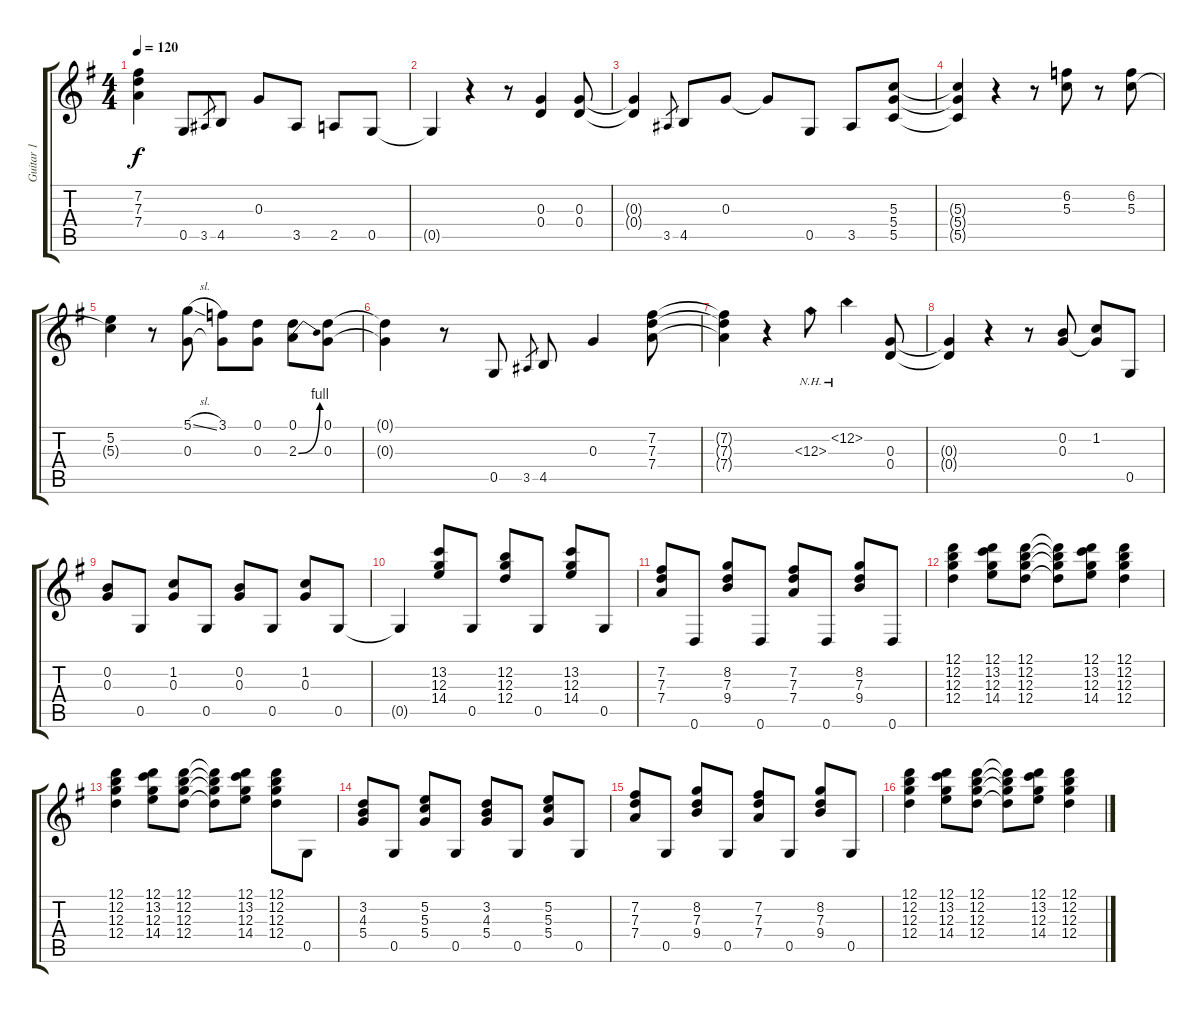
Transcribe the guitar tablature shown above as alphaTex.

\track ("Guitar 1" "Guitar 1") {instrument distortionguitar}
\staff {score tabs}
\tuning (D4 B3 G3 D3 G2 D2) {hide}
\ts (4 4)
\tempo 120
\clef g2
\ks g
(7.2 7.3{t} 7.4).4{dy f} 0.5.8 3.5.8{gr} 4.5.8 0.3.8 3.5.8 2.5.8 0.5.8 |
0.5{t}.4 r.4 r.8 (0.3 0.4).4 (0.3 0.4).8 |
(0.3{t} 0.4{t}).4 3.5.8{gr} 4.5.8 0.3.8 0.3{t}.8 0.5.8 3.5.8 (5.3 5.4 5.5).8 |
(5.3{t} 5.4{t} 5.5{t}).4 r.4 r.8 (6.2 5.3).8 r.8 (6.2 5.3).8 |
(5.2 5.3{t}).4 r.8 (5.1{sl} 0.3).8 (3.1 0.3{t}).8 (0.1 0.3).8 (0.1 2.3{be (bend 0 0 60 4)}).8 (0.1 0.3).8 |
(0.1{t} 0.3{t}).4 r.8 0.5.8 3.5.8{gr} 4.5.8 0.3.4 (7.2 7.3 7.4).8 |
(7.2{t} 7.3{t} 7.4{t}).4 r.4 12.3{nh}.8 12.2{nh}.4 (0.3 0.4).8 |
(0.3{t} 0.4{t}).4 r.4 r.8 (0.2 0.3).8 (1.2 0.3{t}).8 0.5.8 |
(0.2 0.3).8 0.5.8 (1.2 0.3).8 0.5.8 (0.2 0.3).8 0.5.8 (1.2 0.3).8 0.5.8 |
0.5{t}.4 (13.2 12.3 14.4).8 0.5.8 (12.2 12.3 12.4).8 0.5.8 (13.2 12.3 14.4).8 0.5.8 |
(7.2 7.3 7.4).8 0.6.8 (8.2 7.3 9.4).8 0.6.8 (7.2 7.3 7.4).8 0.6.8 (8.2 7.3 9.4).8 0.6.8 |
(12.1 12.2 12.3 12.4).4 (12.1 13.2 12.3 14.4).8 (12.1 12.2 12.3 12.4).8 (12.1{t} 12.2{t} 12.3{t} 12.4{t}).8 (12.1 13.2 12.3 14.4).8 (12.1 12.2 12.3 12.4).4 |
(12.1 12.2 12.3 12.4).4 (12.1 13.2 12.3 14.4).8 (12.1 12.2 12.3 12.4).8 (12.1{t} 12.2{t} 12.3{t} 12.4{t}).8 (12.1 13.2 12.3 14.4).8 (12.1 12.2 12.3 12.4).8 0.5.8 |
(3.2 4.3 5.4).8 0.5.8 (5.2 5.3 5.4).8 0.5.8 (3.2 4.3 5.4).8 0.5.8 (5.2 5.3 5.4).8 0.5.8 |
(7.2 7.3 7.4).8 0.5.8 (8.2 7.3 9.4).8 0.5.8 (7.2 7.3 7.4).8 0.5.8 (8.2 7.3 9.4).8 0.5.8 |
(12.1 12.2 12.3 12.4).4 (12.1 13.2 12.3 14.4).8 (12.1 12.2 12.3 12.4).8 (12.1{t} 12.2{t} 12.3{t} 12.4{t}).8 (12.1 13.2 12.3 14.4).8 (12.1 12.2 12.3 12.4).4
